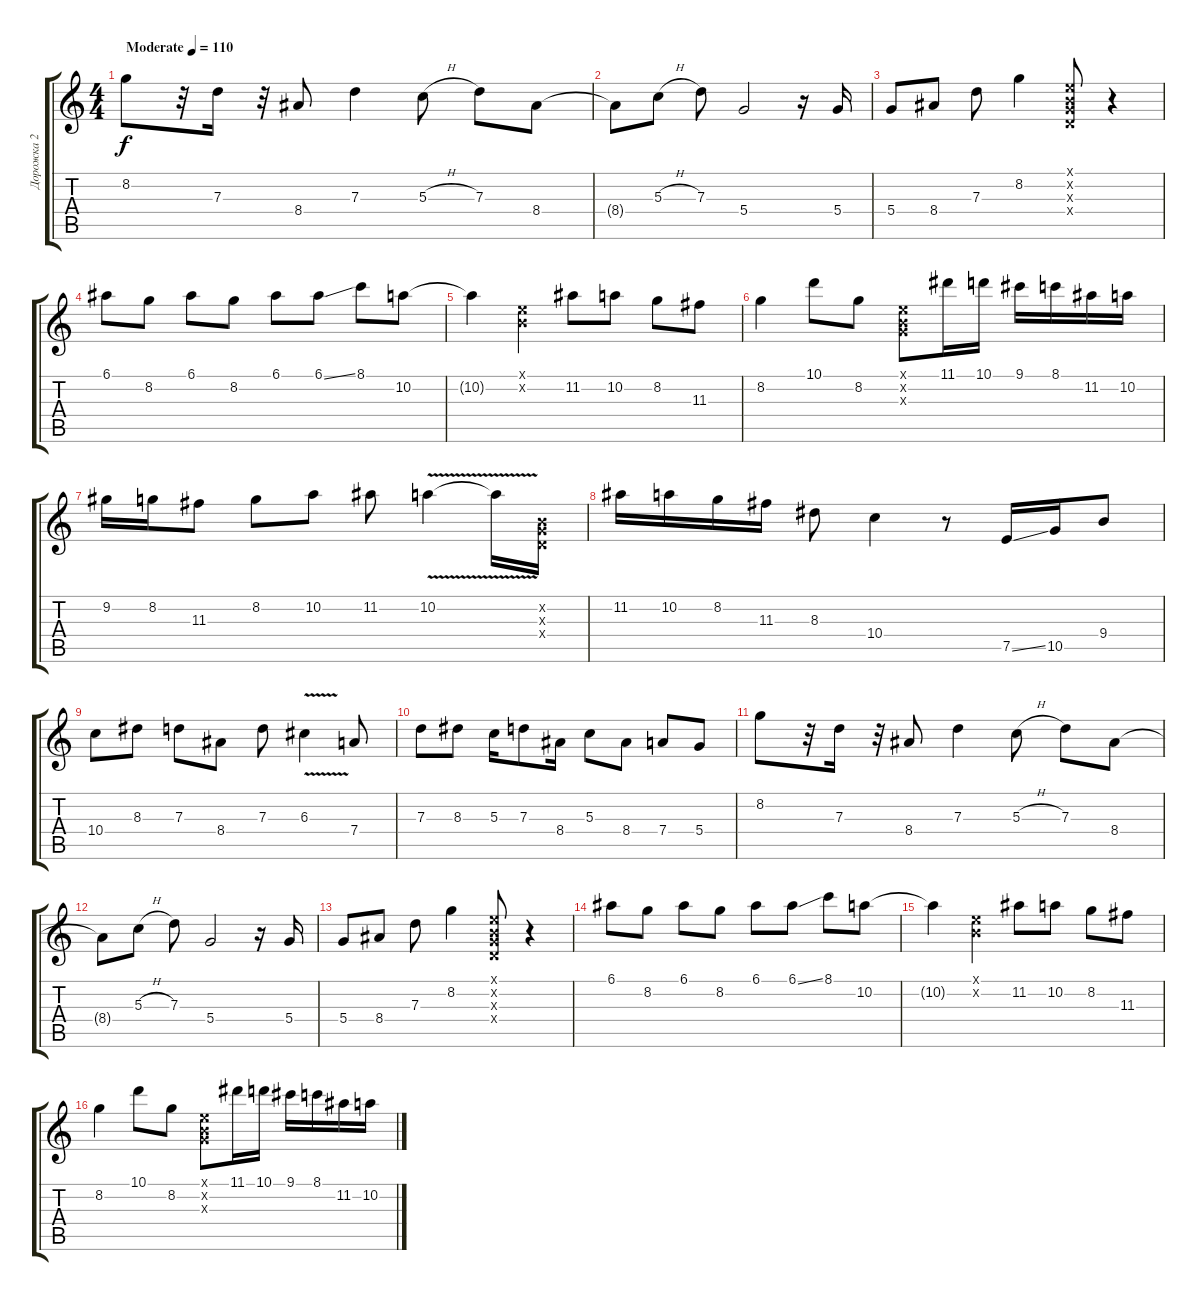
\track ("Дорожка 2" "Дорожка 2") {instrument overdrivenguitar}
\staff {score tabs}
\tuning (E4 B3 G3 D3 A2 E2) {hide}
\ts (4 4)
\tempo (110 "Moderate")
\clef g2
\ks c
8.2.8{dy f instrument overdrivenguitar} r.32 7.3.16 r.32 8.4.8 7.3.4 5.3{h}.8 7.3.8 8.4.8 |
8.4{t}.8 5.3{h}.8 7.3.8 5.4.2 r.16 5.4.16 |
5.4.8 8.4.8 7.3.8 8.2.4 (0.1{x} 0.2{x} 0.3{x} 0.4{x}).8 r.4 |
6.1.8 8.2.8 6.1.8 8.2.8 6.1.8 6.1{ss}.8 8.1.8 10.2.8 |
10.2{t}.4 (0.1{x} 0.2{x}).4 11.2.8 10.2.8 8.2.8 11.3.8 |
8.2.4 10.1.8 8.2.8 (0.1{x} 0.2{x} 0.3{x}).8 11.1.16 10.1.16 9.1.16 8.1.16 11.2.16 10.2.16 |
9.2.16 8.2.16 11.3.8 8.2.8 10.2.8 11.2.8 10.2{v}.4 10.2{t}.16 (0.2{x} 0.3{x} 0.4{x}).16 |
11.2.16 10.2.16 8.2.16 11.3.16 8.3.8 10.4.4 r.8 7.5{ss}.16 10.5.16 9.4.8 |
10.4.8 8.3.8 7.3.8 8.4.8 7.3.8 6.3{v}.4 7.4.8 |
7.3.8 8.3.8 5.3.16 7.3.8 8.4.16 5.3.8 8.4.8 7.4.8 5.4.8 |
8.2.8 r.32 7.3.16 r.32 8.4.8 7.3.4 5.3{h}.8 7.3.8 8.4.8 |
8.4{t}.8 5.3{h}.8 7.3.8 5.4.2 r.16 5.4.16 |
5.4.8 8.4.8 7.3.8 8.2.4 (0.1{x} 0.2{x} 0.3{x} 0.4{x}).8 r.4 |
6.1.8 8.2.8 6.1.8 8.2.8 6.1.8 6.1{ss}.8 8.1.8 10.2.8 |
10.2{t}.4 (0.1{x} 0.2{x}).4 11.2.8 10.2.8 8.2.8 11.3.8 |
8.2.4 10.1.8 8.2.8 (0.1{x} 0.2{x} 0.3{x}).8 11.1.16 10.1.16 9.1.16 8.1.16 11.2.16 10.2.16
